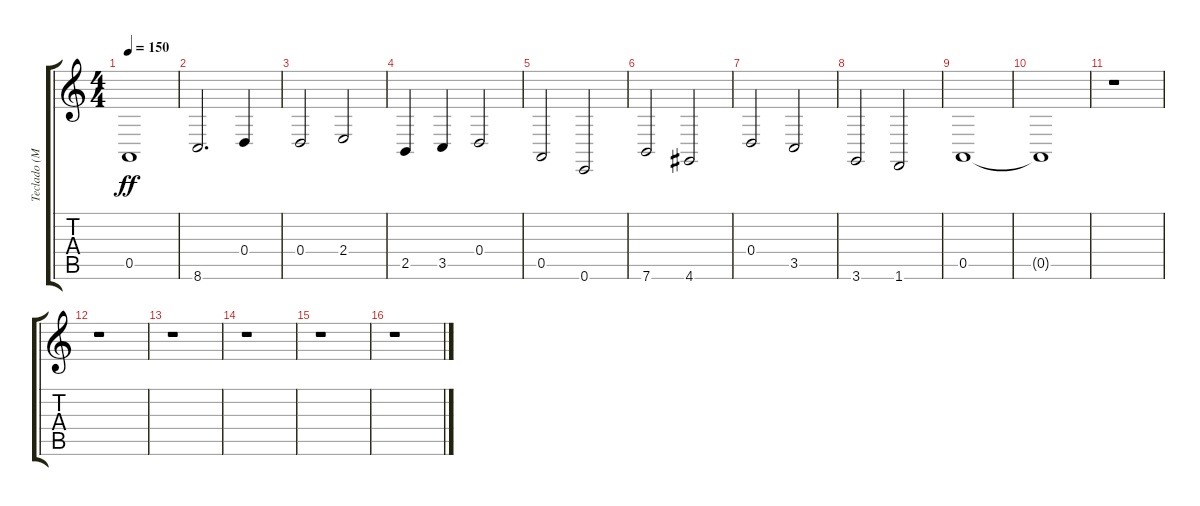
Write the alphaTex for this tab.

\track ("Teclado (Mão Esquerda)" "Teclado (M") {instrument stringensemble1}
\staff {score tabs}
\tuning (E4 B3 G3 D3 A2 E2) {hide}
\ts (4 4)
\tempo 150
\clef g2
\ks c
0.5.1{dy ff} |
8.6.2{d} 0.4.4 |
0.4.2 2.4.2 |
2.5.4 3.5.4 0.4.2 |
0.5.2 0.6.2 |
7.6.2 4.6.2 |
0.4.2 3.5.2 |
3.6.2 1.6.2 |
0.5.1 |
0.5{t}.1 |
r.1 |
r.1 |
r.1 |
r.1 |
r.1 |
r.1
